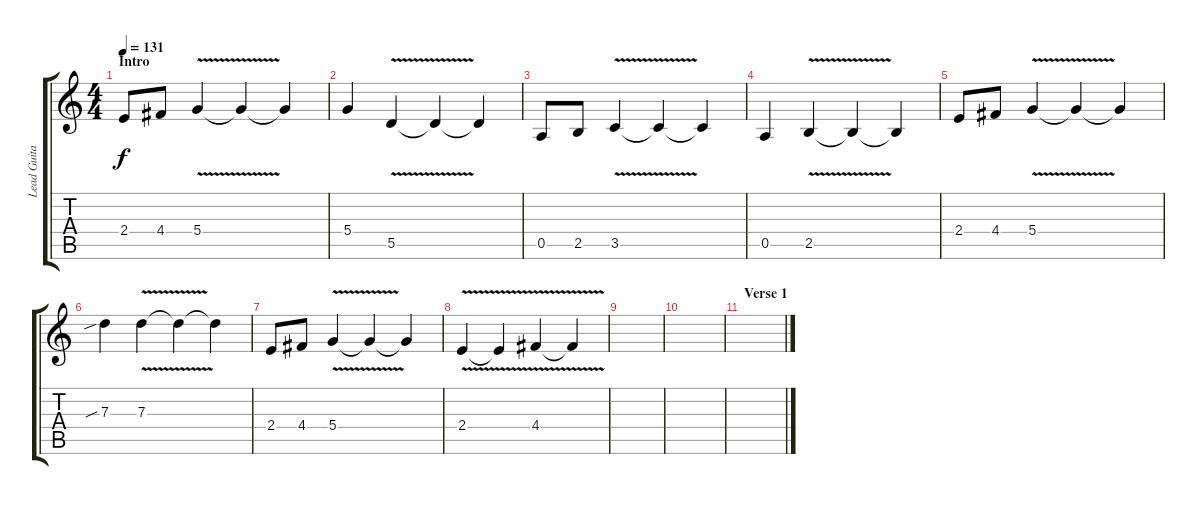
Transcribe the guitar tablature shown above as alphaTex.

\track ("Lead Guitar" "Lead Guita") {instrument distortionguitar}
\staff {score tabs}
\tuning (E4 B3 G3 D3 A2 E2) {hide}
\ts (4 4)
\section ("" "Intro")
\tempo 131
\clef g2
\ks c
2.4.8{dy f instrument distortionguitar} 4.4.8 5.4{v}.4 5.4{t}.4 5.4{t}.4 |
5.4.4 5.5{v}.4 5.5{t}.4 5.5{t}.4 |
0.5.8 2.5.8 3.5{v}.4 3.5{t}.4 3.5{t}.4 |
0.5.4 2.5{v}.4 2.5{t}.4 2.5{t}.4 |
2.4.8 4.4.8 5.4{v}.4 5.4{t}.4 5.4{t}.4 |
7.3{sib}.4 7.3{v}.4 7.3{t}.4 7.3{t}.4 |
2.4.8 4.4.8 5.4{v}.4 5.4{t}.4 5.4{t}.4 |
2.4{v}.4 2.4{t}.4 4.4{v}.4 4.4{t}.4 |
|
|
\section ("" "Verse 1")
